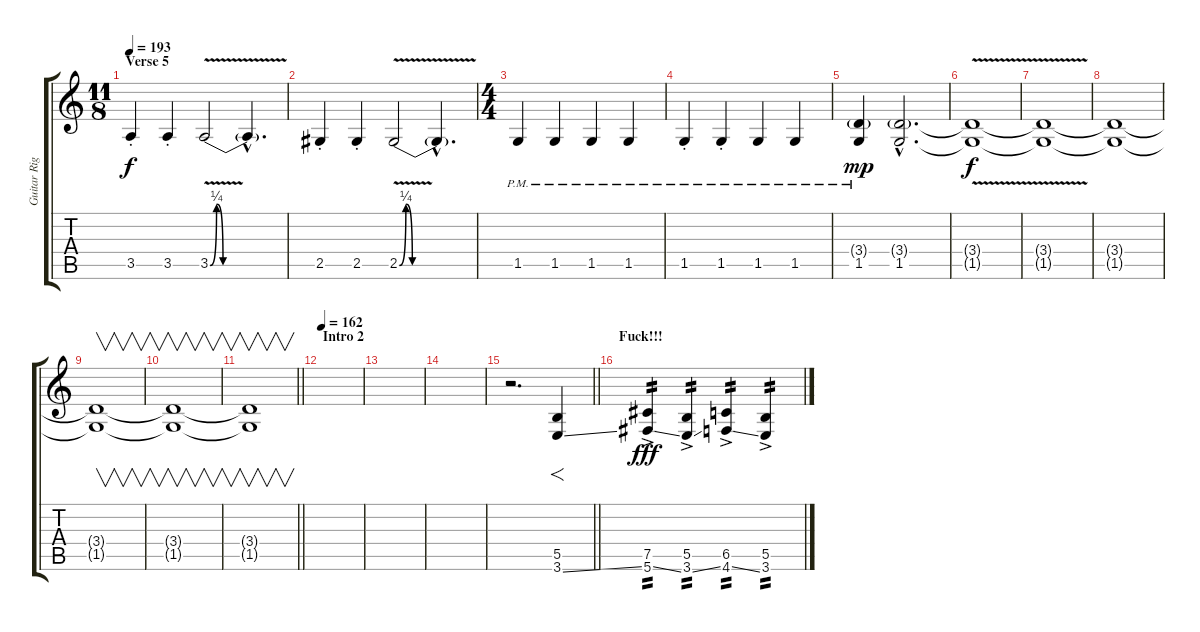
\track ("Guitar Right" "Guitar Rig") {instrument distortionguitar}
\staff {score tabs}
\tuning (Db4 Ab3 E3 B2 Gb2 Db2) {hide}
\ts (11 8)
\section ("" "Verse 5")
\tempo 193
\clef g2
\ks c
3.5{st}.4{dy f} 3.5{st}.4 3.5{be (custom 0 0 5 1 10 0 60 0) v}.2 3.5{hac t}.4{d} |
2.5{st}.4 2.5{st}.4 2.5{be (custom 0 0 5 1 10 0 60 0) v}.2 2.5{hac t}.4{d} |
\ts (4 4)
1.5{pm}.4 1.5{pm}.4 1.5{pm}.4 1.5{pm}.4 |
1.5{pm st}.4 1.5{pm st}.4 1.5{pm}.4 1.5{pm}.4 |
(3.4{g} 1.5{pm}).4{dy mp} (3.4{g hac} 1.5{hac}).2{d} |
(3.4{t} 1.5{v t}).1{dy f} |
(3.4{t} 1.5{t}).1 |
(3.4{t} 1.5{t}).1 |
(3.4{t} 1.5{t}).1{v} |
(3.4{t} 1.5{t}).1{v volume 6} |
\barLineRight lightlight
(3.4{t} 1.5{t}).1{v} |
\section ("" "Intro 2")
\tempo 162
|
|
|
\barLineRight lightlight
r.2{d} (5.5 3.6{ss}).4{f} |
\section ("" "Fuck!!!")
(7.5{ac} 5.6{ss ac}).4{tp 2 dy fff} (5.5{ac} 3.6{ss ac}).4{tp 2} (6.5{ac} 4.6{ss ac}).4{tp 2} (5.5{ac} 3.6{ss ac}).4{tp 2}
